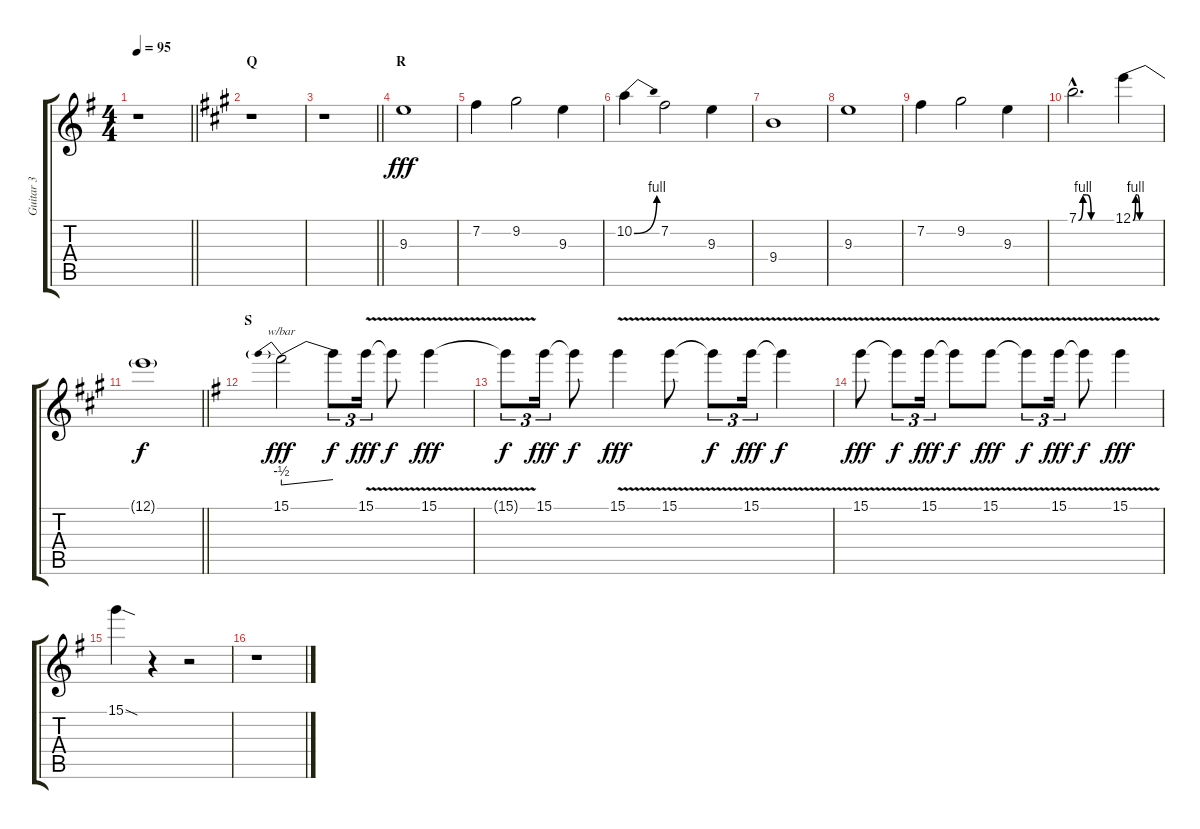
\track ("Guitar 3" "Guitar 3") {instrument distortionguitar}
\staff {score tabs}
\tuning (E4 B3 G3 D3 A2 E2) {hide}
\ts (4 4)
\tempo 95
\clef g2
\barLineRight lightlight
\ks g
r.1{dy fff} |
\section ("" "Q")
\ks a
r.1 |
\barLineRight lightlight
r.1 |
\section ("" "R")
9.3.1 |
7.2.4 9.2.2 9.3.4 |
10.2{be (bend 0 0 60 4)}.4 7.2.2 9.3.4 |
9.4.1 |
9.3.1 |
7.2.4 9.2.2 9.3.4 |
7.1{be (custom 0 0 8 4 15 4 23 0 60 0) hac}.2{d} 12.1{be (custom 0 0 6 4 10 4 15 0 60 0)}.4 |
\barLineRight lightlight
12.1{t}.1{dy f} |
\section ("" "S")
\ks g
15.1.2{tbe (predivedive default 0 -2 60 0) dy fff volume 16} 15.1{t}.8{tu (3 2) dy f} 15.1{v}.16{tu (3 2) dy fff} 15.1{t}.8{dy f} 15.1{v}.4{dy fff} |
15.1{t}.8{tu (3 2) dy f} 15.1.16{tu (3 2) dy fff} 15.1{t}.8{dy f} 15.1{v}.4{dy fff} 15.1{v}.8 15.1{t}.8{tu (3 2) dy f} 15.1{v}.16{tu (3 2) dy fff} 15.1{t}.4{dy f} |
15.1{v}.8{dy fff} 15.1{t}.8{tu (3 2) dy f} 15.1{v}.16{tu (3 2) dy fff} 15.1{t}.8{dy f} 15.1{v}.8{dy fff} 15.1{t}.8{tu (3 2) dy f} 15.1{v}.16{tu (3 2) dy fff} 15.1{t}.8{dy f} 15.1{v}.4{dy fff} |
15.1{sod}.4 r.4 r.2 |
r.1
